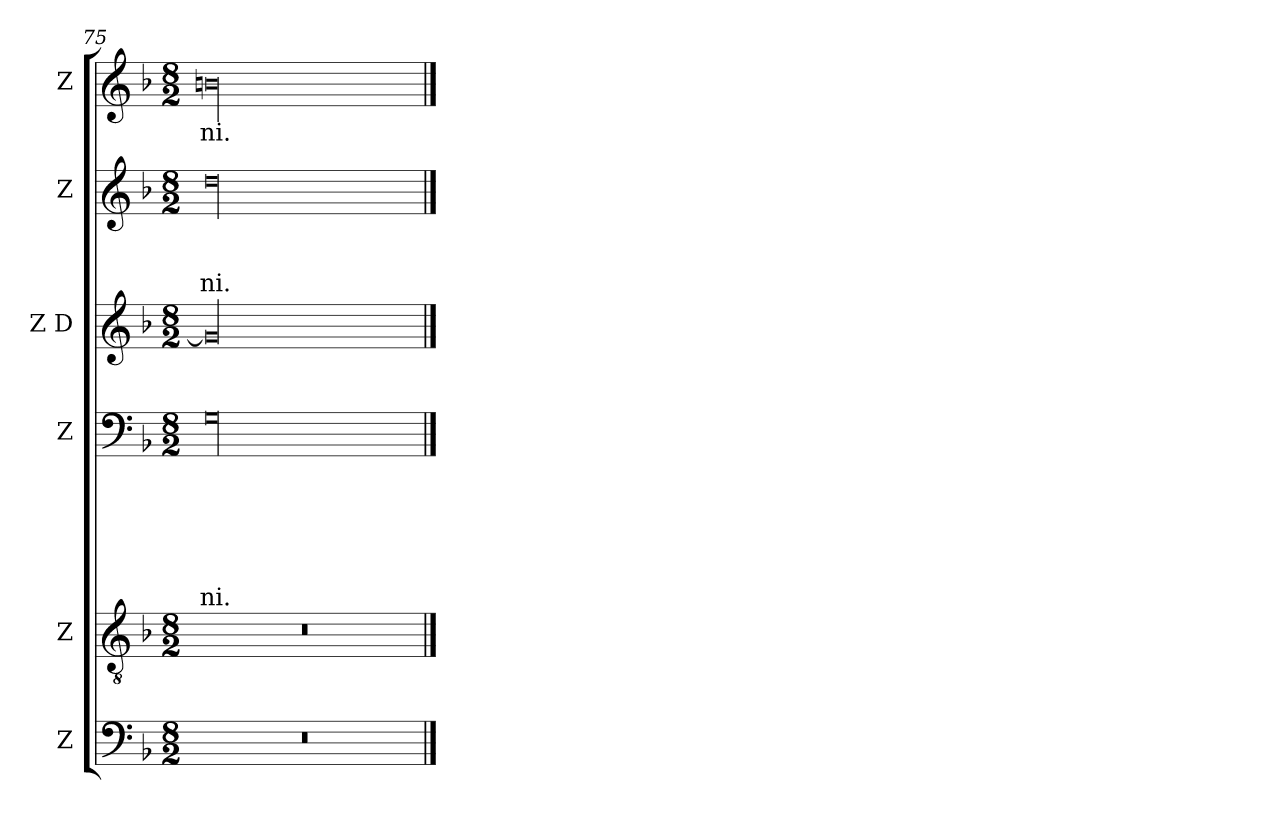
**kern	**kern	**kern	**text	**text	**text	**text	**text	**text	**kern	**text	**kern	**text	**text	**text	**kern	**text
*part6	*part5	*part4	*part4	*part4	*part4	*part4	*part4	*part4	*part3	*part3	*part2	*part2	*part2	*part2	*part1	*part1
*staff6	*staff5	*staff4	*staff4	*staff4	*staff4	*staff4	*staff4	*staff4	*staff3	*staff3	*staff2	*staff2	*staff2	*staff2	*staff1	*staff1
*I"Z	*I"Z	*I"Z	*	*	*	*	*	*	*I"Z D	*	*I"Z	*	*	*	*I"Z	*
*clefF4	*clefGv2	*clefF4	*	*	*	*	*	*	*clefG2	*	*clefG2	*	*	*	*clefG2	*
*k[b-]	*k[b-]	*k[b-]	*	*	*	*	*	*	*k[b-]	*	*k[b-]	*	*	*	*k[b-]	*
*F:	*F:	*F:	*	*	*	*	*	*	*F:	*	*F:	*	*	*	*F:	*
*M8/2	*M8/2	*M8/2	*	*	*	*	*	*	*M8/2	*	*M8/2	*	*	*	*M8/2	*
=75	=75	=75	=75	=75	=75	=75	=75	=75	=75	=75	=75	=75	=75	=75	=75	=75
!	!	!	!	!	!	!	!	!LO:LY:b	!	!	!	!	!	!LO:LY:b	!	!LO:LY:b
00r	00r	00G	.	.	.	.	.	-ni.	00g]	.	00dd	.	.	-ni.	00bn	-ni.
==	==	==	==	==	==	==	==	==	==	==	==	==	==	==	==	==
*-	*-	*-	*-	*-	*-	*-	*-	*-	*-	*-	*-	*-	*-	*-	*-	*-
